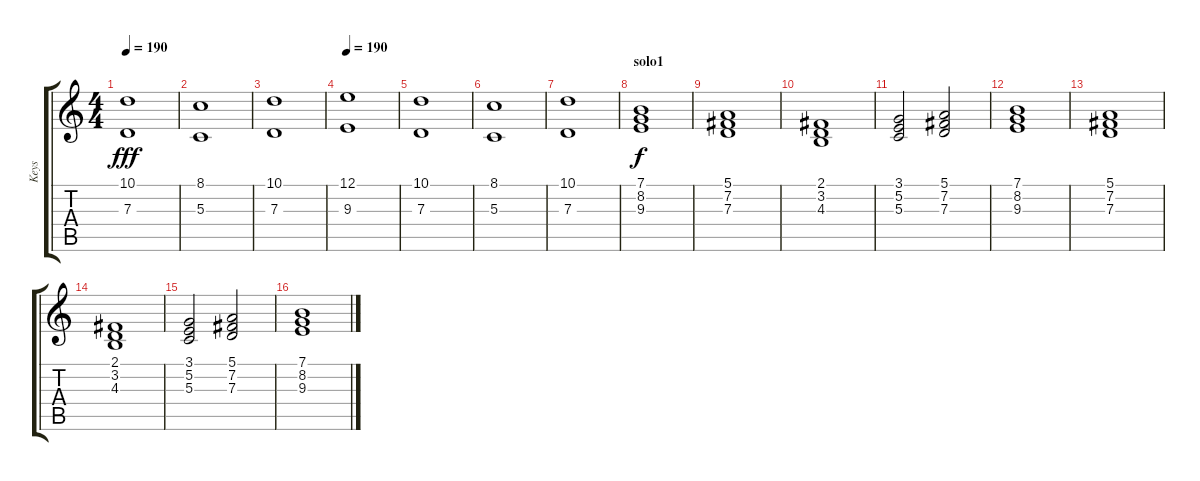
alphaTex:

\track ("Keys" "Keys") {instrument stringensemble1}
\staff {score tabs}
\tuning (E4 B3 G3 D3 A2 E2) {hide}
\ts (4 4)
\tempo 190
\clef g2
\ks c
(10.1 7.3).1{dy fff} |
(8.1 5.3).1 |
(10.1 7.3).1 |
\tempo 190
(12.1 9.3).1{volume 11 instrument synthstrings1} |
(10.1 7.3).1 |
(8.1 5.3).1 |
(10.1 7.3).1 |
\section ("" "solo1")
(7.1 8.2 9.3).1{dy f} |
(5.1 7.2 7.3).1 |
(2.1 3.2 4.3).1 |
(3.1 5.2 5.3).2 (5.1 7.2 7.3).2 |
(7.1 8.2 9.3).1 |
(5.1 7.2 7.3).1 |
(2.1 3.2 4.3).1 |
(3.1 5.2 5.3).2 (5.1 7.2 7.3).2 |
(7.1 8.2 9.3).1
